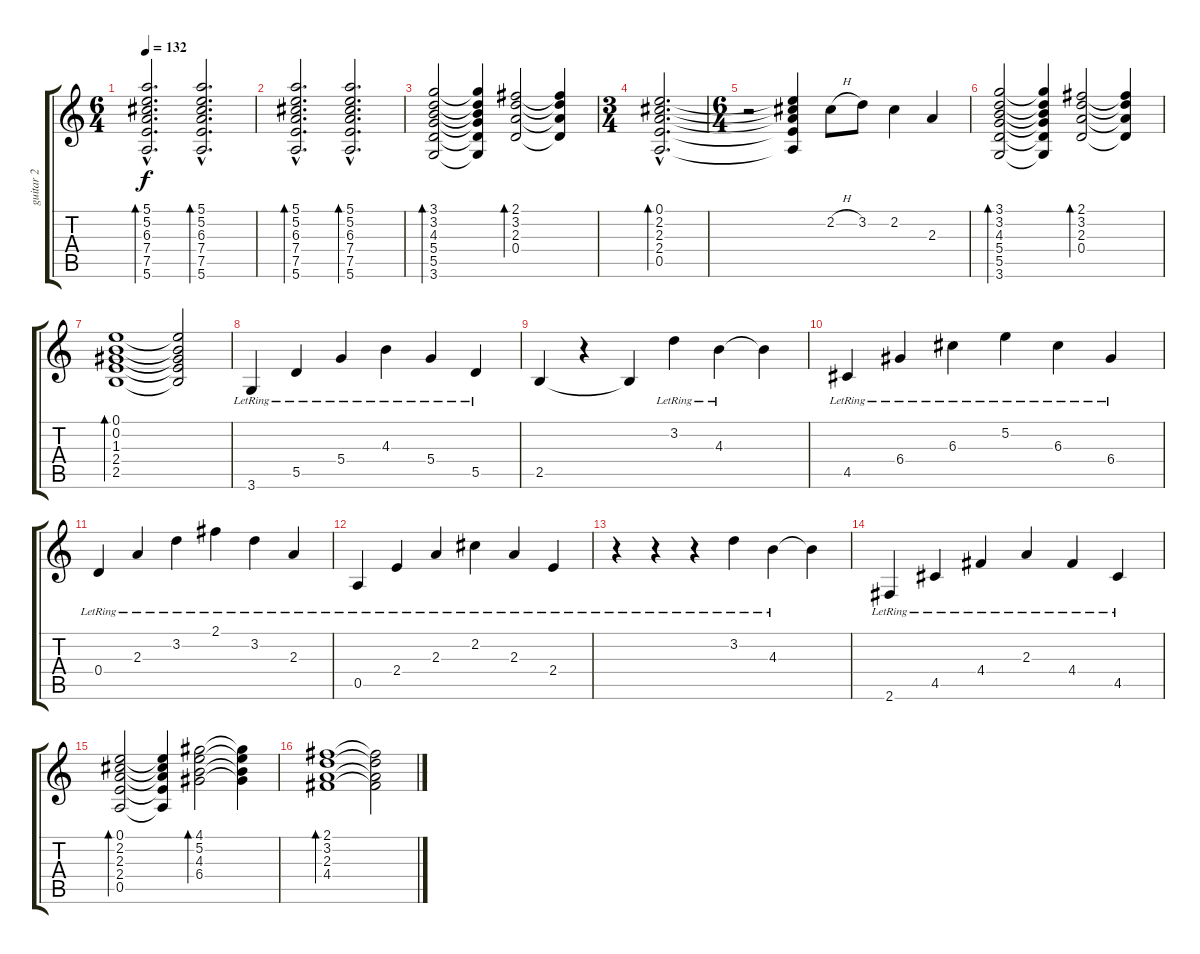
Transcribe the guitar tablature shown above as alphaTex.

\track ("guitar 2" "guitar 2") {instrument electricguitarjazz}
\staff {score tabs}
\tuning (E4 B3 G3 D3 A2 E2) {hide}
\ts (6 4)
\tempo 132
\clef g2
\ks c
(5.1{hac} 5.2{hac} 6.3{hac} 7.4{hac} 7.5{hac} 5.6{hac}).2{d bd 60 dy f} (5.1{hac} 5.2{hac} 6.3{hac} 7.4{hac} 7.5{hac} 5.6{hac}).2{d bd 60} |
(5.1{hac} 5.2{hac} 6.3{hac} 7.4{hac} 7.5{hac} 5.6{hac}).2{d bd 60} (5.1{hac} 5.2{hac} 6.3{hac} 7.4{hac} 7.5{hac} 5.6{hac}).2{d bd 60} |
(3.1 3.2 4.3 5.4 5.5 3.6).2{bd 60} (3.1{t} 3.2{t} 4.3{t} 5.4{t} 5.5{t} 3.6{t}).4 (2.1 3.2 2.3 0.4).2{bd 60} (2.1{t} 3.2{t} 2.3{t} 0.4{t}).4 |
\ts (3 4)
(0.1{hac} 2.2{hac} 2.3{hac} 2.4{hac} 0.5{hac}).2{d bd 60} |
\ts (6 4)
r.2 (0.1{t} 2.2{t} 2.3{t} 2.4{t} 0.5{t}).4 2.2{h}.8 3.2.8 2.2.4 2.3.4 |
(3.1 3.2 4.3 5.4 5.5 3.6).2{bd 60} (3.1{t} 3.2{t} 4.3{t} 5.4{t} 5.5{t} 3.6{t}).4 (2.1 3.2 2.3 0.4).2{bd 60} (2.1{t} 3.2{t} 2.3{t} 0.4{t}).4 |
(0.1 0.2 1.3 2.4 2.5).1{bd 60} (0.1{t} 0.2{t} 1.3{t} 2.4{t} 2.5{t}).2 |
3.6{lr}.4 5.5{lr}.4 5.4{lr}.4 4.3{lr}.4 5.4{lr}.4 5.5{lr}.4 |
2.5.4 r.4 2.5{t}.4 3.2{lr}.4 4.3{lr}.4 4.3{t}.4 |
4.5{lr}.4 6.4{lr}.4 6.3{lr}.4 5.2{lr}.4 6.3{lr}.4 6.4{lr}.4 |
0.4{lr}.4 2.3{lr}.4 3.2{lr}.4 2.1{lr}.4 3.2{lr}.4 2.3{lr}.4 |
0.5{lr}.4 2.4{lr}.4 2.3{lr}.4 2.2{lr}.4 2.3{lr}.4 2.4{lr}.4 |
r.4 r.4 r.4 3.2{lr}.4 4.3{lr}.4 4.3{t}.4 |
2.6{lr}.4 4.5{lr}.4 4.4{lr}.4 2.3{lr}.4 4.4{lr}.4 4.5{lr}.4 |
(0.1 2.2 2.3 2.4 0.5).2{bd 60} (0.1{t} 2.2{t} 2.3{t} 2.4{t} 0.5{t}).4 (4.1 5.2 4.3 6.4).2{bd 60} (4.1{t} 5.2{t} 4.3{t} 6.4{t}).4 |
(2.1 3.2 2.3 4.4).1{bd 60} (2.1{t} 3.2{t} 2.3{t} 4.4{t}).2
